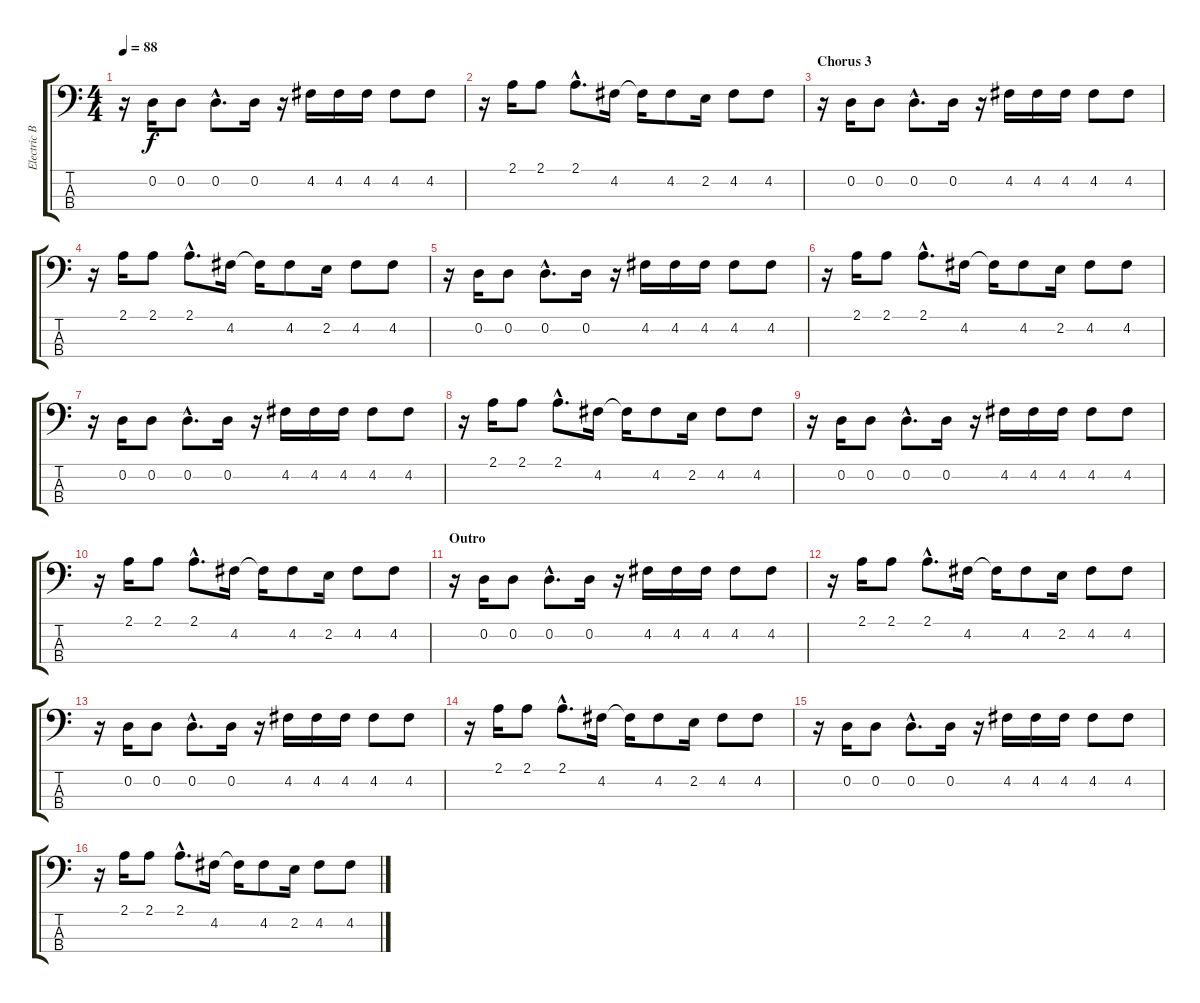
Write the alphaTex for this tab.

\track ("Electric Bass Guitar" "Electric B") {instrument electricbassfinger}
\staff {score tabs}
\tuning (G2 D2 A1 E1) {hide}
\ts (4 4)
\tempo 88
\clef f4
\ks c
r.16{dy f} 0.2.16 0.2.8 0.2{hac}.8{d} 0.2.16 r.16 4.2.16 4.2.16 4.2.16 4.2.8 4.2.8 |
r.16 2.1.16 2.1.8 2.1{hac}.8{d} 4.2.16 4.2{t}.16 4.2.8 2.2.16 4.2.8 4.2.8 |
\section ("" "Chorus 3")
r.16 0.2.16 0.2.8 0.2{hac}.8{d} 0.2.16 r.16 4.2.16 4.2.16 4.2.16 4.2.8 4.2.8 |
r.16 2.1.16 2.1.8 2.1{hac}.8{d} 4.2.16 4.2{t}.16 4.2.8 2.2.16 4.2.8 4.2.8 |
r.16 0.2.16 0.2.8 0.2{hac}.8{d} 0.2.16 r.16 4.2.16 4.2.16 4.2.16 4.2.8 4.2.8 |
r.16 2.1.16 2.1.8 2.1{hac}.8{d} 4.2.16 4.2{t}.16 4.2.8 2.2.16 4.2.8 4.2.8 |
r.16 0.2.16 0.2.8 0.2{hac}.8{d} 0.2.16 r.16 4.2.16 4.2.16 4.2.16 4.2.8 4.2.8 |
r.16 2.1.16 2.1.8 2.1{hac}.8{d} 4.2.16 4.2{t}.16 4.2.8 2.2.16 4.2.8 4.2.8 |
r.16 0.2.16 0.2.8 0.2{hac}.8{d} 0.2.16 r.16 4.2.16 4.2.16 4.2.16 4.2.8 4.2.8 |
r.16 2.1.16 2.1.8 2.1{hac}.8{d} 4.2.16 4.2{t}.16 4.2.8 2.2.16 4.2.8 4.2.8 |
\section ("" "Outro")
r.16 0.2.16 0.2.8 0.2{hac}.8{d} 0.2.16 r.16 4.2.16 4.2.16 4.2.16 4.2.8 4.2.8 |
r.16 2.1.16 2.1.8 2.1{hac}.8{d} 4.2.16 4.2{t}.16 4.2.8 2.2.16 4.2.8 4.2.8 |
r.16 0.2.16 0.2.8 0.2{hac}.8{d} 0.2.16 r.16 4.2.16 4.2.16 4.2.16 4.2.8 4.2.8 |
r.16 2.1.16 2.1.8 2.1{hac}.8{d} 4.2.16 4.2{t}.16 4.2.8 2.2.16 4.2.8 4.2.8 |
r.16 0.2.16 0.2.8 0.2{hac}.8{d} 0.2.16 r.16 4.2.16 4.2.16 4.2.16 4.2.8 4.2.8 |
r.16 2.1.16 2.1.8 2.1{hac}.8{d} 4.2.16 4.2{t}.16 4.2.8 2.2.16 4.2.8 4.2.8
